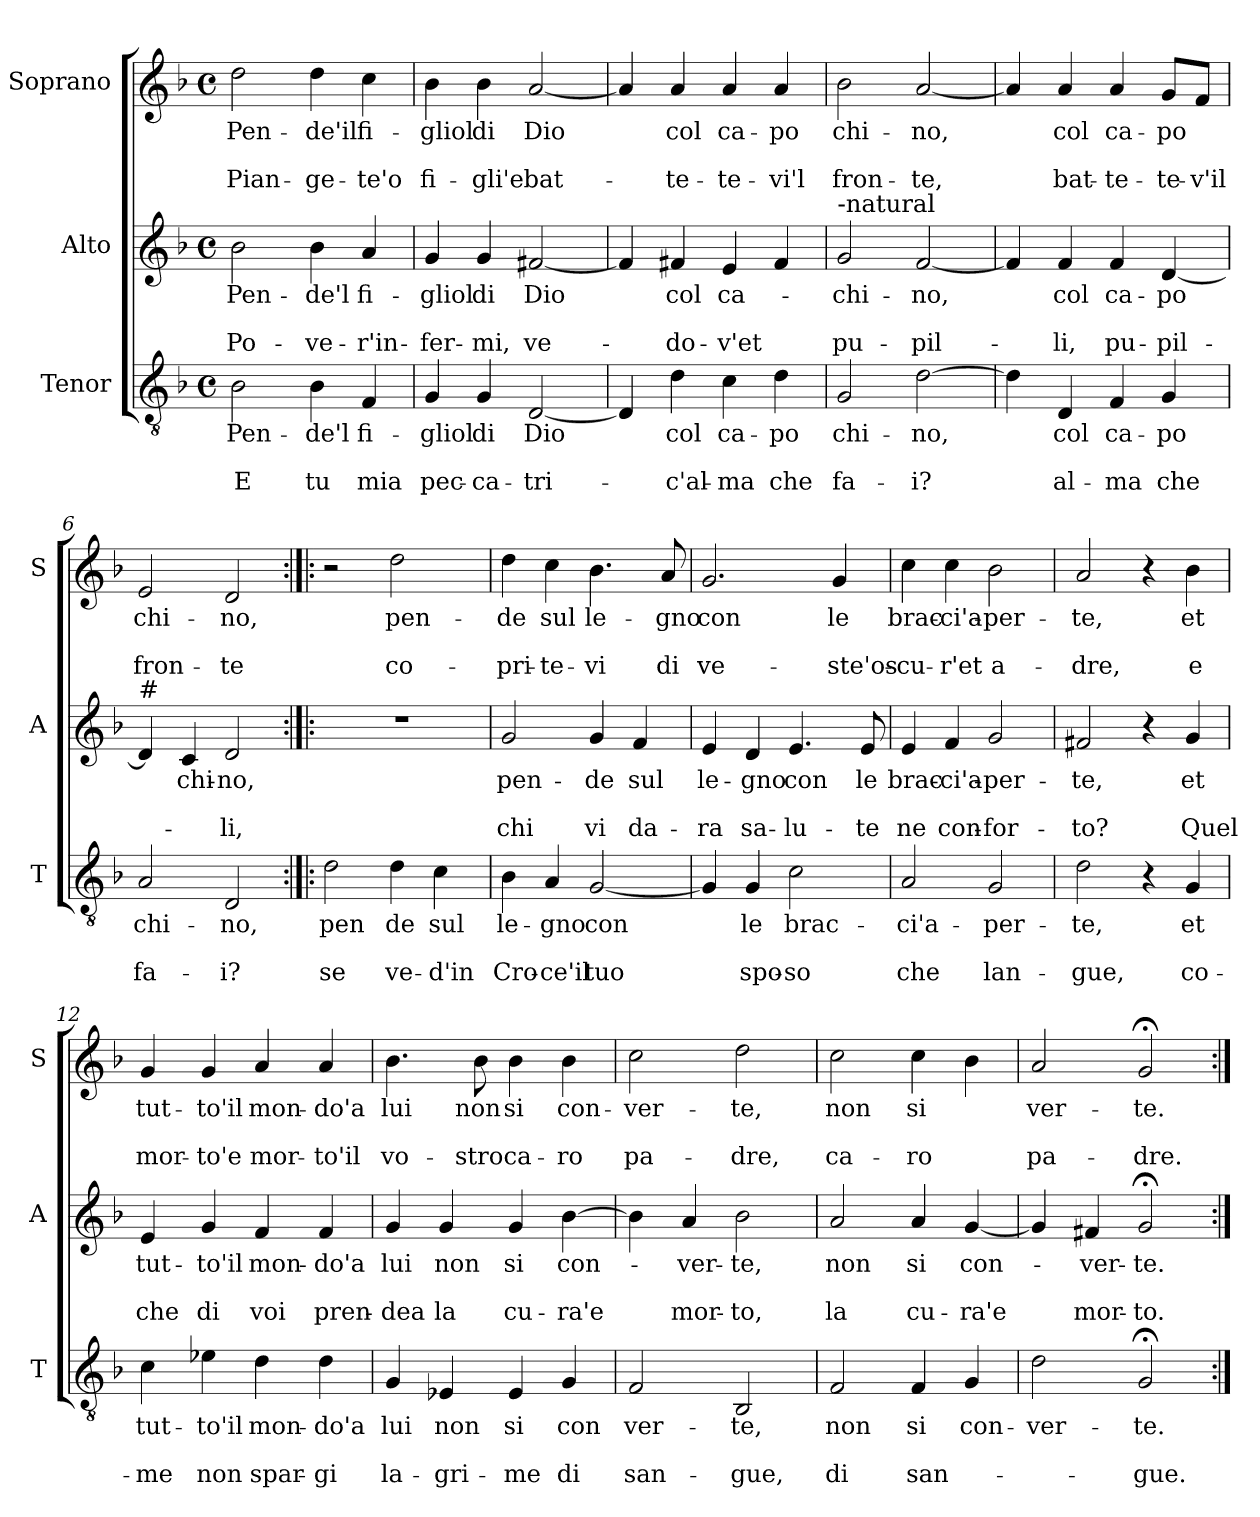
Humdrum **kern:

**kern	**text	**text	**text	**kern	**text	**text	**text	**kern	**text	**text	**text
*part3	*part3	*part3	*part3	*part2	*part2	*part2	*part2	*part1	*part1	*part1	*part1
*staff3	*staff3	*staff3	*staff3	*staff2	*staff2	*staff2	*staff2	*staff1	*staff1	*staff1	*staff1
*I"Tenor	*	*	*	*I"Alto	*	*	*	*I"Soprano	*	*	*
*I'T	*	*	*	*I'A	*	*	*	*I'S	*	*	*
*clefGv2	*	*	*	*clefG2	*	*	*	*clefG2	*	*	*
*k[b-]	*	*	*	*k[b-]	*	*	*	*k[b-]	*	*	*
*F:	*	*	*	*F:	*	*	*	*F:	*	*	*
*M4/4	*	*	*	*M4/4	*	*	*	*M4/4	*	*	*
*met(c)	*	*	*	*met(c)	*	*	*	*met(c)	*	*	*
=1	=1	=1	=1	=1	=1	=1	=1	=1	=1	=1	=1
!	!LO:LY:b	!	!LO:LY:b	!	!LO:LY:b	!	!LO:LY:b	!	!LO:LY:b	!	!LO:LY:b
2B-\	Pen-	.	E	2b-\	Pen-	.	Po-	2dd\	Pen-	.	Pian-
!	!LO:LY:b	!	!LO:LY:b	!	!LO:LY:b	!	!LO:LY:b	!	!LO:LY:b	!	!LO:LY:b
4B-\	-de'l	.	tu	4b-\	-de'l	.	-ve-	4dd\	-de'il	.	-ge-
!	!LO:LY:b	!	!LO:LY:b	!	!LO:LY:b	!	!LO:LY:b	!	!LO:LY:b	!	!LO:LY:b
4F/	fi-	.	mia	4a/	fi-	.	-r'in-	4cc\	fi-	.	-te'o
=2	=2	=2	=2	=2	=2	=2	=2	=2	=2	=2	=2
!	!LO:LY:b	!	!LO:LY:b	!	!LO:LY:b	!	!LO:LY:b	!	!LO:LY:b	!	!LO:LY:b
4G/	-gliol	.	pec-	4g/	-gliol	.	-fer-	4b-\	-gliol	.	fi-
!	!LO:LY:b	!	!LO:LY:b	!	!LO:LY:b	!	!LO:LY:b	!	!LO:LY:b	!	!LO:LY:b
4G/	di	.	-ca-	4g/	di	.	-mi,	4b-\	di	.	-gli'e
!	!LO:LY:b	!	!LO:LY:b	!	!LO:LY:b	!	!LO:LY:b	!	!LO:LY:b	!	!LO:LY:b
[2D/	Dio	.	-tri-	[2f#X/	Dio	.	ve-	[2a/	Dio	.	bat-
=3	=3	=3	=3	=3	=3	=3	=3	=3	=3	=3	=3
4D/]	.	.	.	4f#/]	.	.	.	4a/]	.	.	.
!	!LO:LY:b	!	!LO:LY:b	!	!LO:LY:b	!	!LO:LY:b	!	!LO:LY:b	!	!LO:LY:b
4d\	col	.	-c'al-	4f#X/	col	.	-do-	4a/	col	.	-te-
!	!LO:LY:b	!	!LO:LY:b	!	!LO:LY:b	!	!LO:LY:b	!	!LO:LY:b	!	!LO:LY:b
4c\	ca-	.	-ma	4e/	ca-	.	-v'et	4a/	ca-	.	-te-
!	!LO:LY:b	!	!LO:LY:b	!	!	!	!	!	!LO:LY:b	!	!LO:LY:b
4d\	-po	.	che	4f#/	.	.	.	4a/	-po	.	-vi'l
=4	=4	=4	=4	=4	=4	=4	=4	=4	=4	=4	=4
!	!	!	!	!LO:TX:a:t=-natural	!	!	!	!	!	!	!
!	!LO:LY:b	!	!LO:LY:b	!	!LO:LY:b	!	!LO:LY:b	!	!LO:LY:b	!	!LO:LY:b
2G/	chi-	.	fa-	2g/	chi-	.	pu-	2b-\	chi-	.	fron-
!	!LO:LY:b	!	!LO:LY:b	!	!LO:LY:b	!	!LO:LY:b	!	!LO:LY:b	!	!LO:LY:b
[2d\	-no,	.	-i?	[2f/	-no,	.	-pil-	[2a/	-no,	.	-te,
!!LO:LB:g=z
=5	=5	=5	=5	=5	=5	=5	=5	=5	=5	=5	=5
4d\]	.	.	.	4f/]	.	.	.	4a/]	.	.	.
!	!LO:LY:b	!	!LO:LY:b	!	!LO:LY:b	!	!LO:LY:b	!	!LO:LY:b	!	!LO:LY:b
4D/	col	.	al-	4f/	col	.	-li,	4a/	col	.	bat-
!	!LO:LY:b	!	!LO:LY:b	!	!LO:LY:b	!	!LO:LY:b	!	!LO:LY:b	!	!LO:LY:b
4F/	ca-	.	-ma	4f/	ca-	.	pu-	4a/	ca-	.	-te-
!	!LO:LY:b	!	!LO:LY:b	!	!LO:LY:b	!	!LO:LY:b	!	!LO:LY:b	!	!LO:LY:b
4G/	-po	.	che	[4d/	-po	.	-pil-	8g/L	-po	.	-te-
!	!	!	!	!	!	!	!	!	!	!	!LO:LY:b
.	.	.	.	.	.	.	.	8f/J	.	.	-v'il
=6	=6	=6	=6	=6	=6	=6	=6	=6	=6	=6	=6
!	!	!	!	!LO:TX:a:t=#	!	!	!	!	!	!	!
!	!LO:LY:b	!	!LO:LY:b	!	!	!	!	!	!LO:LY:b	!	!LO:LY:b
2A/	chi-	.	fa-	4d/]	.	.	.	2e/	chi-	.	fron-
!	!	!	!	!	!LO:LY:b	!	!	!	!	!	!
.	.	.	.	4c/	chi-	.	.	.	.	.	.
!	!LO:LY:b	!	!LO:LY:b	!	!LO:LY:b	!	!LO:LY:b	!	!LO:LY:b	!	!LO:LY:b
2D/	-no,	.	-i?	2d/	-no,	.	-li,	2d/	-no,	.	-te
=7:|!|:	=7:|!|:	=7:|!|:	=7:|!|:	=7:|!|:	=7:|!|:	=7:|!|:	=7:|!|:	=7:|!|:	=7:|!|:	=7:|!|:	=7:|!|:
!	!LO:LY:b	!	!LO:LY:b	!	!	!	!	!	!	!	!
2d\	pen	.	se	1r	.	.	.	2r	.	.	.
!	!LO:LY:b	!	!LO:LY:b	!	!	!	!	!	!LO:LY:b	!	!LO:LY:b
4d\	de	.	ve-	.	.	.	.	2dd\	pen-	.	co-
!	!LO:LY:b	!	!LO:LY:b	!	!	!	!	!	!	!	!
4c\	sul	.	-d'in	.	.	.	.	.	.	.	.
=8	=8	=8	=8	=8	=8	=8	=8	=8	=8	=8	=8
!	!LO:LY:b	!	!LO:LY:b	!	!LO:LY:b	!	!LO:LY:b	!	!LO:LY:b	!	!LO:LY:b
4B-\	le-	.	Cro-	2g/	pen-	.	chi	4dd\	-de	.	-pri-
!	!LO:LY:b	!	!LO:LY:b	!	!	!	!	!	!LO:LY:b	!	!LO:LY:b
4A/	-gno	.	-ce'il	.	.	.	.	4cc\	sul	.	-te-
!	!LO:LY:b	!	!LO:LY:b	!	!LO:LY:b	!	!LO:LY:b	!	!LO:LY:b	!	!LO:LY:b
[2G/	con	.	tuo	4g/	-de	.	vi	4.b-\	le-	.	-vi
!	!	!	!	!	!LO:LY:b	!	!LO:LY:b	!	!	!	!
.	.	.	.	4f/	sul	.	da-	.	.	.	.
!	!	!	!	!	!	!	!	!	!LO:LY:b	!	!LO:LY:b
.	.	.	.	.	.	.	.	8a/	-gno	.	di
!!LO:PB:g=z
=9	=9	=9	=9	=9	=9	=9	=9	=9	=9	=9	=9
!	!	!	!	!	!LO:LY:b	!	!LO:LY:b	!	!LO:LY:b	!	!LO:LY:b
4G/]	.	.	.	4e/	le-	.	-ra	2.g/	con	.	ve-
!	!LO:LY:b	!	!LO:LY:b	!	!LO:LY:b	!	!LO:LY:b	!	!	!	!
4G/	le	.	spo-	4d/	-gno	.	sa-	.	.	.	.
!	!LO:LY:b	!	!LO:LY:b	!	!LO:LY:b	!	!LO:LY:b	!	!	!	!
2c\	brac-	.	-so	4.e/	con	.	-lu-	.	.	.	.
!	!	!	!	!	!	!	!	!	!LO:LY:b	!	!LO:LY:b
.	.	.	.	.	.	.	.	4g/	le	.	-ste'os-
!	!	!	!	!	!LO:LY:b	!	!LO:LY:b	!	!	!	!
.	.	.	.	8e/	le	.	-te	.	.	.	.
=10	=10	=10	=10	=10	=10	=10	=10	=10	=10	=10	=10
!	!LO:LY:b	!	!LO:LY:b	!	!LO:LY:b	!	!LO:LY:b	!	!LO:LY:b	!	!LO:LY:b
2A/	-ci'a-	.	che	4e/	brac-	.	ne	4cc\	brac-	.	-cu-
!	!	!	!	!	!LO:LY:b	!	!LO:LY:b	!	!LO:LY:b	!	!LO:LY:b
.	.	.	.	4f/	-ci'a-	.	con-	4cc\	-ci'a-	.	-r'et
!	!LO:LY:b	!	!LO:LY:b	!	!LO:LY:b	!	!LO:LY:b	!	!LO:LY:b	!	!LO:LY:b
2G/	-per-	.	lan-	2g/	-per-	.	-for-	2b-\	-per-	.	a-
=11	=11	=11	=11	=11	=11	=11	=11	=11	=11	=11	=11
!	!LO:LY:b	!	!LO:LY:b	!	!LO:LY:b	!	!LO:LY:b	!	!LO:LY:b	!	!LO:LY:b
2d\	-te,	.	-gue,	2f#X/	-te,	.	-to?	2a/	-te,	.	-dre,
4r	.	.	.	4r	.	.	.	4r	.	.	.
!	!LO:LY:b	!	!LO:LY:b	!	!LO:LY:b	!	!LO:LY:b	!	!LO:LY:b	!	!LO:LY:b
4G/	et	.	co-	4g/	et	.	Quel	4b-\	et	.	e
=12	=12	=12	=12	=12	=12	=12	=12	=12	=12	=12	=12
!	!LO:LY:b	!	!LO:LY:b	!	!LO:LY:b	!	!LO:LY:b	!	!LO:LY:b	!	!LO:LY:b
4c\	tut-	.	-me	4e/	tut-	.	che	4g/	tut-	.	mor-
!	!LO:LY:b	!	!LO:LY:b	!	!LO:LY:b	!	!LO:LY:b	!	!LO:LY:b	!	!LO:LY:b
4e-X\	-to'il	.	non	4g/	-to'il	.	di	4g/	-to'il	.	-to'e
!	!LO:LY:b	!	!LO:LY:b	!	!LO:LY:b	!	!LO:LY:b	!	!LO:LY:b	!	!LO:LY:b
4d\	mon-	.	spar-	4f/	mon-	.	voi	4a/	mon-	.	mor-
!	!LO:LY:b	!	!LO:LY:b	!	!LO:LY:b	!	!LO:LY:b	!	!LO:LY:b	!	!LO:LY:b
4d\	-do'a	.	-gi	4f/	-do'a	.	pren-	4a/	-do'a	.	-to'il
!!LO:LB:g=z
=13	=13	=13	=13	=13	=13	=13	=13	=13	=13	=13	=13
!	!LO:LY:b	!	!LO:LY:b	!	!LO:LY:b	!	!LO:LY:b	!	!LO:LY:b	!	!LO:LY:b
4G/	lui	.	la-	4g/	lui	.	-dea	4.b-\	lui	.	vo-
!	!LO:LY:b	!	!LO:LY:b	!	!LO:LY:b	!	!LO:LY:b	!	!	!	!
4E-X/	non	.	-gri-	4g/	non	.	la	.	.	.	.
!	!	!	!	!	!	!	!	!	!LO:LY:b	!	!LO:LY:b
.	.	.	.	.	.	.	.	8b-\	non	.	-stro
!	!LO:LY:b	!	!LO:LY:b	!	!LO:LY:b	!	!LO:LY:b	!	!LO:LY:b	!	!LO:LY:b
4E-/	si	.	-me	4g/	si	.	cu-	4b-\	si	.	ca-
!	!LO:LY:b	!	!LO:LY:b	!	!LO:LY:b	!	!LO:LY:b	!	!LO:LY:b	!	!LO:LY:b
4G/	con	.	di	[4b-\	con-	.	-ra'e	4b-\	con-	.	-ro
=14	=14	=14	=14	=14	=14	=14	=14	=14	=14	=14	=14
!	!LO:LY:b	!	!LO:LY:b	!	!	!	!	!	!LO:LY:b	!	!LO:LY:b
2F/	ver-	.	san-	4b-\]	.	.	.	2cc\	-ver-	.	pa-
!	!	!	!	!	!LO:LY:b	!	!LO:LY:b	!	!	!	!
.	.	.	.	4a/	-ver-	.	mor-	.	.	.	.
!	!LO:LY:b	!	!LO:LY:b	!	!LO:LY:b	!	!LO:LY:b	!	!LO:LY:b	!	!LO:LY:b
2BB-/	-te,	.	-gue,	2b-\	-te,	.	-to,	2dd\	-te,	.	-dre,
=15	=15	=15	=15	=15	=15	=15	=15	=15	=15	=15	=15
!	!LO:LY:b	!	!LO:LY:b	!	!LO:LY:b	!	!LO:LY:b	!	!LO:LY:b	!	!LO:LY:b
2F/	non	.	di	2a/	non	.	la	2cc\	non	.	ca-
!	!LO:LY:b	!	!LO:LY:b	!	!LO:LY:b	!	!LO:LY:b	!	!LO:LY:b	!	!LO:LY:b
4F/	si	.	san-	4a/	si	.	cu-	4cc\	si	.	-ro
!	!LO:LY:b	!	!	!	!LO:LY:b	!	!LO:LY:b	!	!	!	!
4G/	con-	.	.	[4g/	con-	.	-ra'e	4b-\	.	.	.
=16	=16	=16	=16	=16	=16	=16	=16	=16	=16	=16	=16
!	!LO:LY:b	!	!	!	!	!	!	!	!LO:LY:b	!	!LO:LY:b
2d\	-ver-	.	.	4g/]	.	.	.	2a/	-ver-	.	pa-
!	!	!	!	!	!LO:LY:b	!	!LO:LY:b	!	!	!	!
.	.	.	.	4f#X/	-ver-	.	mor-	.	.	.	.
!	!LO:LY:b	!	!LO:LY:b	!	!LO:LY:b	!	!LO:LY:b	!	!LO:LY:b	!	!LO:LY:b
2G;</	-te.	.	-gue.	2g;</	-te.	.	-to.	2g;</	-te.	.	-dre.
=:|!	=:|!	=:|!	=:|!	=:|!	=:|!	=:|!	=:|!	=:|!	=:|!	=:|!	=:|!
*-	*-	*-	*-	*-	*-	*-	*-	*-	*-	*-	*-
